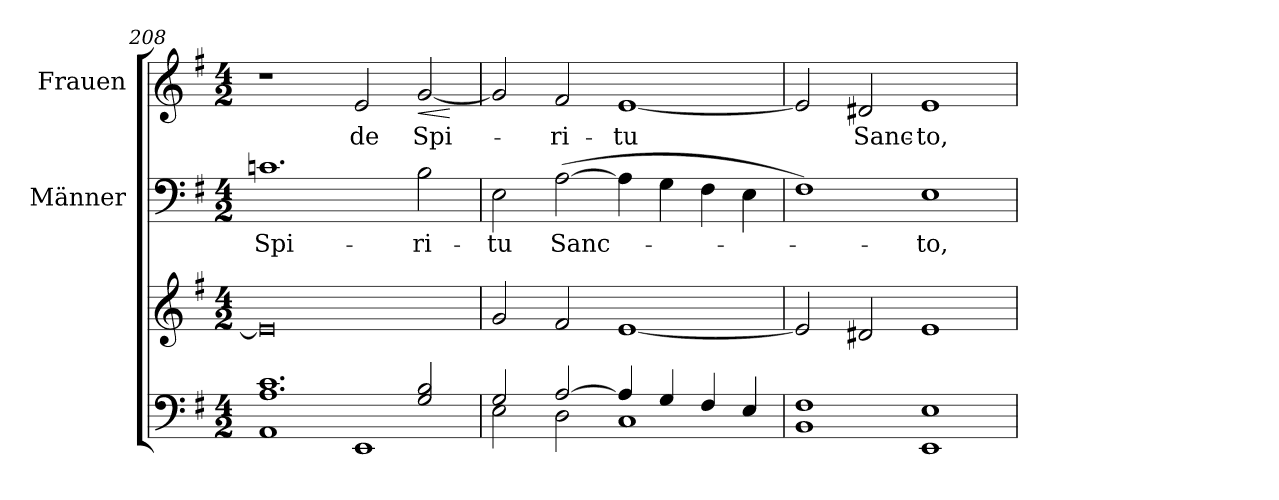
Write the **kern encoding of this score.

**kern	**kern	**kern	**text	**kern	**text	**dynam
*part3	*part3	*part2	*part2	*part1	*part1	*part1
*staff4	*staff3	*staff2	*staff2	*staff1	*staff1	*staff1
*	*	*I"Männer	*	*I"Frauen	*	*
*clefF4	*clefG2	*clefF4	*	*clefG2	*	*
*k[f#]	*k[f#]	*k[f#]	*	*k[f#]	*	*
*G:	*G:	*G:	*	*G:	*	*
*M4/2	*M4/2	*M4/2	*	*M4/2	*	*
=208	=208	=208	=208	=208	=208	=208
*^	*	*	*	*	*	*
!	!	!	!	!LO:LY:b	!	!	!
1.A 1.c	1AA	0e]	1.cn	Spi-	1r	.	.
!	!	!	!	!	!	!LO:LY:b	!
.	1EE	.	.	.	2e/	de	.
!	!	!	!	!LO:LY:b	!	!LO:LY:b	!LO:HP:b
2G/ 2B/	.	.	2B\	-ri-	[2g/	Spi-	<
*v	*v	*	*	*	*	*	*
.	.	.	.	.	.	[
=209	=209	=209	=209	=209	=209	=209
*^	*	*	*	*	*	*
!	!	!	!	!LO:LY:b	!	!	!
2G/	2E\	2g/	2E\	-tu	2g/]	.	.
!	!	!	!	!LO:LY:b	!	!LO:LY:b	!
[>2A/	2D\	2f#/	(>[2A\	Sanc-	2f#/	-ri-	.
!	!	!	!	!	!	!LO:LY:b	!
4A/]	1C	[1e	4A\]	.	[1e	-tu	.
4G/	.	.	4G\	.	.	.	.
4F#/	.	.	4F#\	.	.	.	.
4E/	.	.	4E\	.	.	.	.
!!LO:PB:g=z
=210	=210	=210	=210	=210	=210	=210	=210
1F#	1BB	2e/]	1F#)	.	2e/]	.	.
!	!	!	!	!	!	!LO:LY:b	!
.	.	2d#X/	.	.	2d#X/	Sanc-	.
!	!	!	!	!LO:LY:b	!	!LO:LY:b	!
1E	1EE	1e	1E	-to,	1e	-to,	.
*v	*v	*	*	*	*	*	*
=	=	=	=	=	=	=
*-	*-	*-	*-	*-	*-	*-
